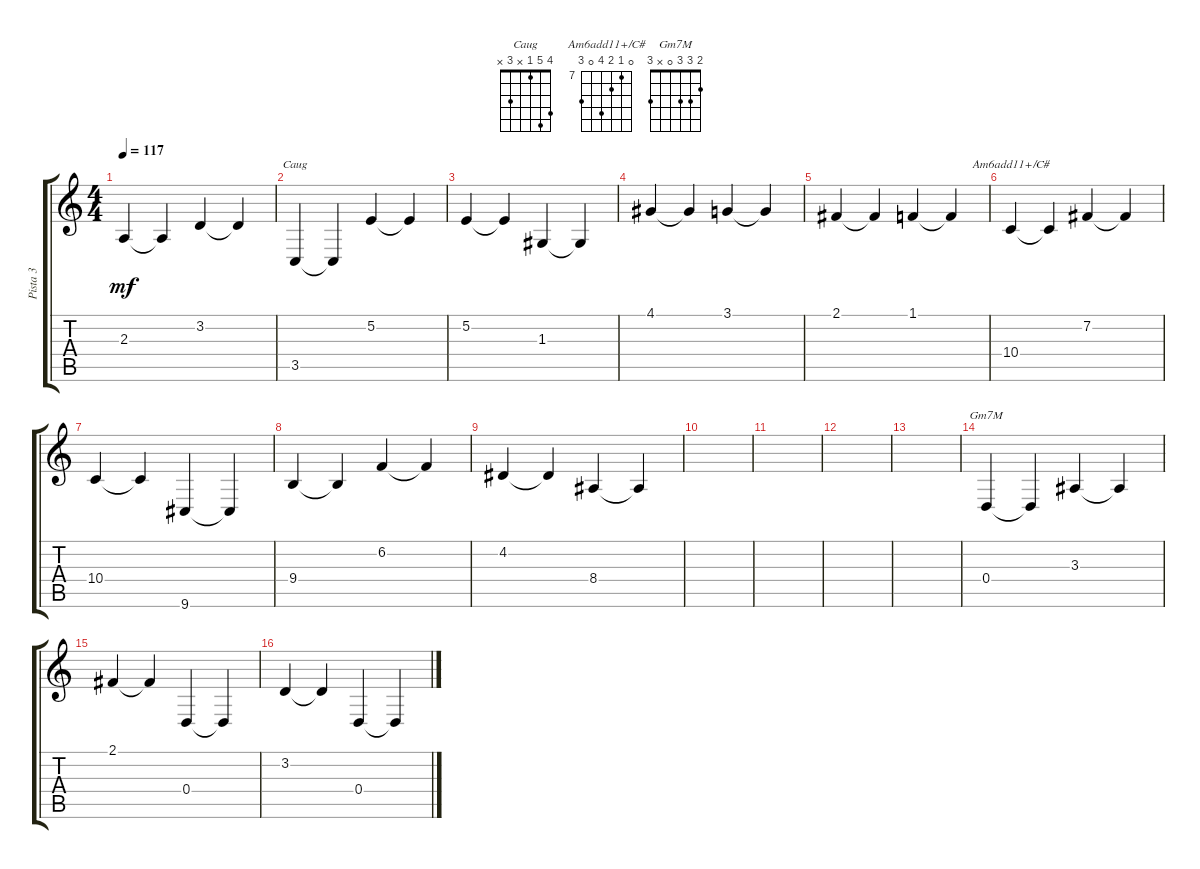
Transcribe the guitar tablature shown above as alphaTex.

\track ("Pista 3" "Pista 3") {instrument oboe}
\staff {score tabs}
\tuning (E4 B3 G3 D3 A2 E2) {hide}
\chord ("Caug" 4 5 1 x 3 x)
\chord ("Am6add11+/C#" 0 7 8 10 0 9) {firstfret 7}
\chord ("Gm7M" 2 3 3 0 x 3)
\ts (4 4)
\tempo 117
\clef g2
\ks c
2.3.4{dy mf} 2.3{t}.4 3.2.4 3.2{t}.4 |
3.5.4{ch "Caug"} 3.5{t}.4 5.2.4 5.2{t}.4 |
5.2.4 5.2{t}.4 1.3.4 1.3{t}.4 |
4.1.4 4.1{t}.4 3.1.4 3.1{t}.4 |
2.1.4 2.1{t}.4 1.1.4 1.1{t}.4 |
10.4.4{ch "Am6add11+/C#"} 10.4{t}.4 7.2.4 7.2{t}.4 |
10.4.4 10.4{t}.4 9.6.4 9.6{t}.4 |
9.4.4 9.4{t}.4 6.2.4 6.2{t}.4 |
4.2.4 4.2{t}.4 8.4.4 8.4{t}.4 |
|
|
|
|
0.4.4{ch "Gm7M"} 0.4{t}.4 3.3.4 3.3{t}.4 |
2.1.4 2.1{t}.4 0.4.4 0.4{t}.4 |
3.2.4 3.2{t}.4 0.4.4 0.4{t}.4
